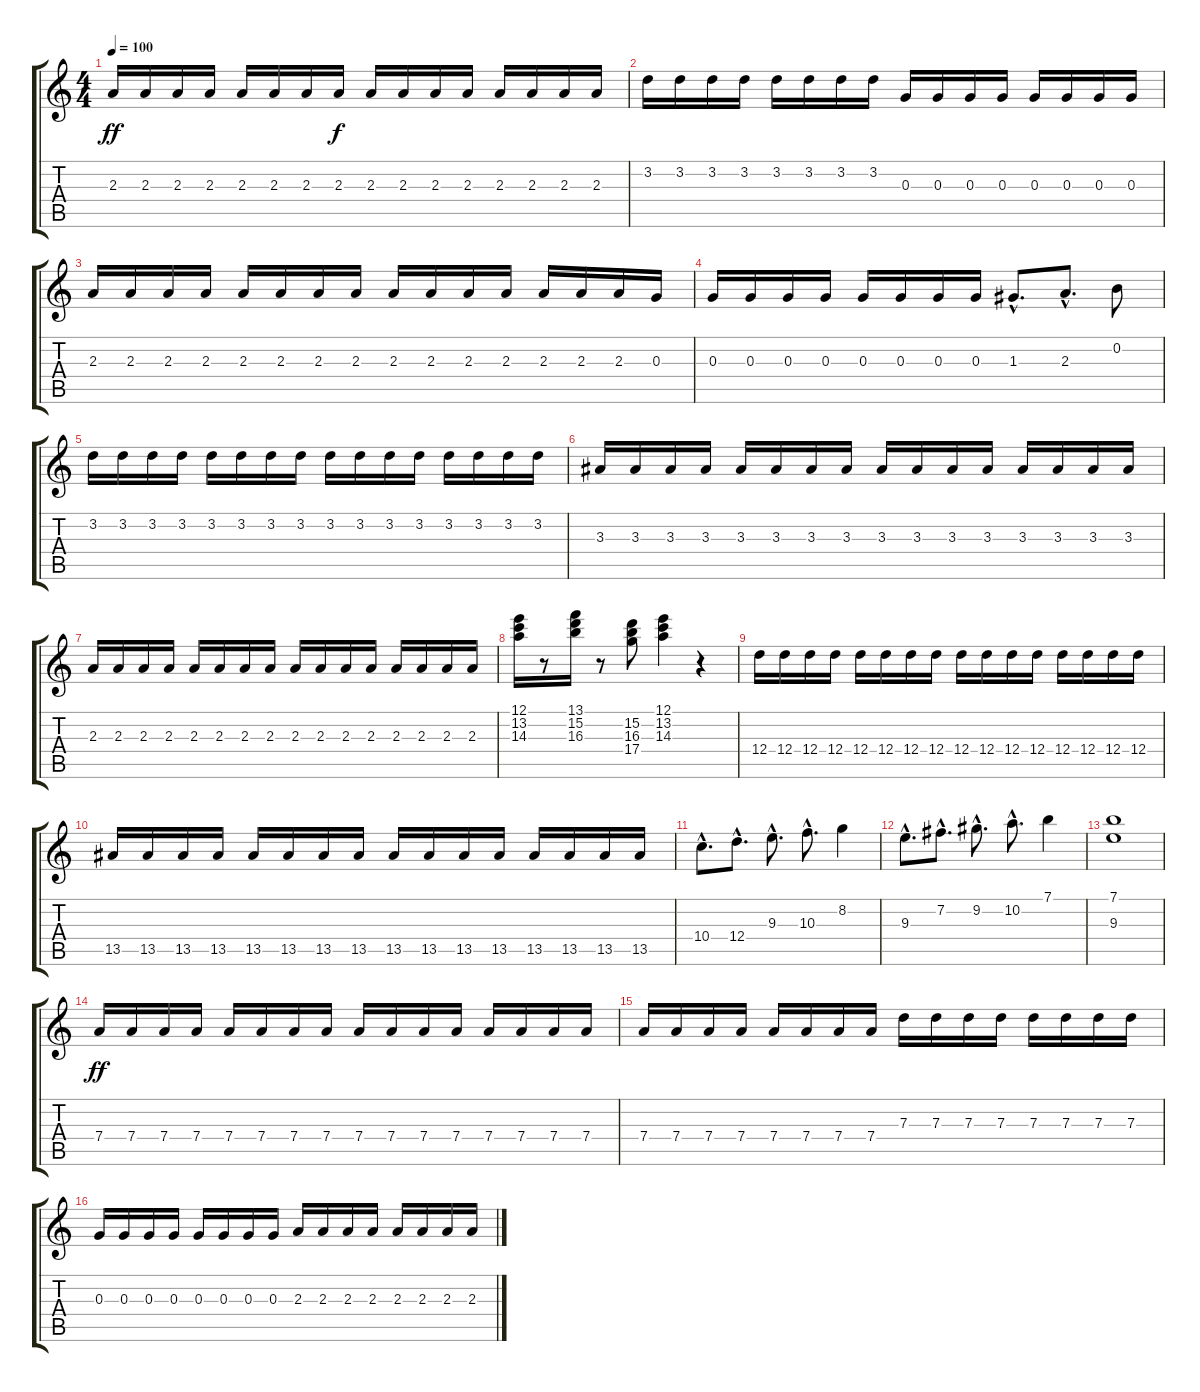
\track "" {instrument distortionguitar}
\staff {score tabs}
\tuning (E4 B3 G3 D3 A2 E2) {hide}
\ts (4 4)
\tempo 100
\clef g2
\ks c
2.3.16{dy ff} 2.3.16 2.3.16 2.3.16 2.3.16 2.3.16 2.3.16 2.3.16{dy f} 2.3.16 2.3.16 2.3.16 2.3.16 2.3.16 2.3.16 2.3.16 2.3.16 |
3.2.16 3.2.16 3.2.16 3.2.16 3.2.16 3.2.16 3.2.16 3.2.16 0.3.16 0.3.16 0.3.16 0.3.16 0.3.16 0.3.16 0.3.16 0.3.16 |
2.3.16 2.3.16 2.3.16 2.3.16 2.3.16 2.3.16 2.3.16 2.3.16 2.3.16 2.3.16 2.3.16 2.3.16 2.3.16 2.3.16 2.3.16 0.3.16 |
0.3.16 0.3.16 0.3.16 0.3.16 0.3.16 0.3.16 0.3.16 0.3.16 1.3{hac}.8{d} 2.3{hac}.8{d} 0.2.8 |
3.2.16 3.2.16 3.2.16 3.2.16 3.2.16 3.2.16 3.2.16 3.2.16 3.2.16 3.2.16 3.2.16 3.2.16 3.2.16 3.2.16 3.2.16 3.2.16 |
3.3.16 3.3.16 3.3.16 3.3.16 3.3.16 3.3.16 3.3.16 3.3.16 3.3.16 3.3.16 3.3.16 3.3.16 3.3.16 3.3.16 3.3.16 3.3.16 |
2.3.16 2.3.16 2.3.16 2.3.16 2.3.16 2.3.16 2.3.16 2.3.16 2.3.16 2.3.16 2.3.16 2.3.16 2.3.16 2.3.16 2.3.16 2.3.16 |
(12.1 13.2 14.3).16 r.8 (13.1 15.2 16.3).16 r.8 (15.2 16.3 17.4).8 (12.1 13.2 14.3).4 r.4 |
12.4.16 12.4.16 12.4.16 12.4.16 12.4.16 12.4.16 12.4.16 12.4.16 12.4.16 12.4.16 12.4.16 12.4.16 12.4.16 12.4.16 12.4.16 12.4.16 |
13.5.16 13.5.16 13.5.16 13.5.16 13.5.16 13.5.16 13.5.16 13.5.16 13.5.16 13.5.16 13.5.16 13.5.16 13.5.16 13.5.16 13.5.16 13.5.16 |
10.4{hac}.8{d} 12.4{hac}.8{d} 9.3{hac}.8{d} 10.3{hac}.8{d} 8.2.4 |
9.3{hac}.8{d} 7.2{hac}.8{d} 9.2{hac}.8{d} 10.2{hac}.8{d} 7.1.4 |
(7.1 9.3).1 |
7.4.16{dy ff} 7.4.16 7.4.16 7.4.16 7.4.16 7.4.16 7.4.16 7.4.16 7.4.16 7.4.16 7.4.16 7.4.16 7.4.16 7.4.16 7.4.16 7.4.16 |
7.4.16 7.4.16 7.4.16 7.4.16 7.4.16 7.4.16 7.4.16 7.4.16 7.3.16 7.3.16 7.3.16 7.3.16 7.3.16 7.3.16 7.3.16 7.3.16 |
0.3.16 0.3.16 0.3.16 0.3.16 0.3.16 0.3.16 0.3.16 0.3.16 2.3.16 2.3.16 2.3.16 2.3.16 2.3.16 2.3.16 2.3.16 2.3.16
